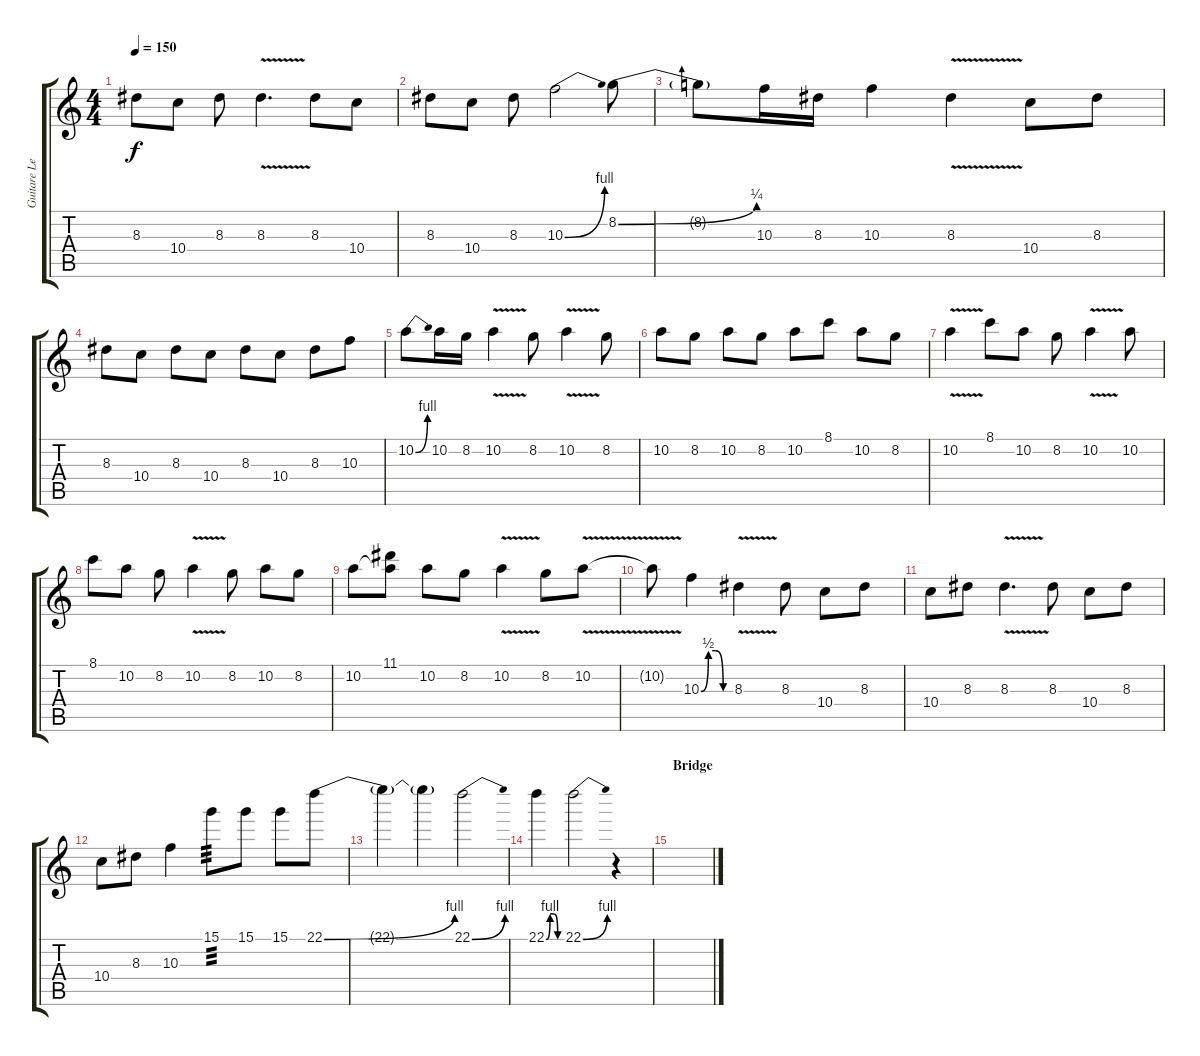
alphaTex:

\track ("Guitare Lead" "Guitare Le") {instrument distortionguitar}
\staff {score tabs}
\tuning (E4 B3 G3 D3 A2 E2) {hide}
\ts (4 4)
\tempo 150
\clef g2
\ks c
8.3.8{dy f} 10.4.8 8.3.8 8.3{v}.4{d} 8.3.8 10.4.8 |
8.3.8 10.4.8 8.3.8 10.3{be (bend 0 0 60 4)}.2 8.2{be (bend 0 0 60 1)}.8 |
8.2{t}.8 10.3.16 8.3.16 10.3.4 8.3{v}.4 10.4.8 8.3.8 |
8.3.8 10.4.8 8.3.8 10.4.8 8.3.8 10.4.8 8.3.8 10.3.8 |
10.2{be (bend 0 0 60 4)}.8 10.2.16 8.2.16 10.2{v}.4 8.2.8 10.2{v}.4 8.2.8 |
10.2.8 8.2.8 10.2.8 8.2.8 10.2.8 8.1.8 10.2.8 8.2.8 |
10.2{v}.4 8.1.8 10.2.8 8.2.8 10.2{v}.4 10.2.8 |
8.1.8 10.2.8 8.2.8 10.2{v}.4 8.2.8 10.2.8 8.2.8 |
10.2.8 (11.1 10.2{t}).8 10.2.8 8.2.8 10.2{v}.4 8.2.8 10.2{v}.8 |
10.2{t}.8 10.3{be (custom 0 0 15 2 30 2 45 0 60 0)}.4 8.3{v}.4 8.3.8 10.4.8 8.3.8 |
10.4.8 8.3.8 8.3{v}.4{d} 8.3.8 10.4.8 8.3.8 |
10.4.8 8.3.8 10.3.4 15.1.8{tp 3} 15.1.8 15.1.8 22.1{be (bend 0 0 60 4)}.8 |
22.1{t}.4 22.1{t}.4 22.1{be (bend 0 0 60 4)}.2 |
22.1{be (custom 0 0 15 4 30 4 45 0 60 0)}.4 22.1{be (bend 0 0 60 4)}.2 r.4 |
\section ("" "Bridge")
